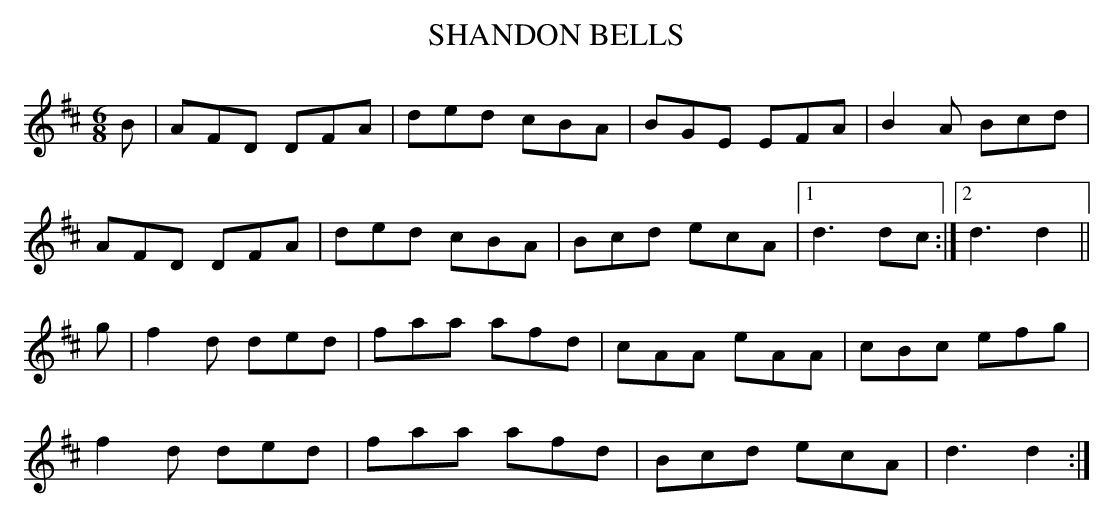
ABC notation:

X:1
T:SHANDON BELLS
M:6/8
L:1/8
K:D
B|AFD DFA|ded cBA|BGE EFA|B2A Bcd|
AFD DFA|ded cBA|Bcd ecA|1 d3 dc :|2 d3 d2||
g|f2d ded|faa afd|cAA eAA|cBc efg|
f2d ded|faa afd|Bcd ecA|d3 d2 :|
